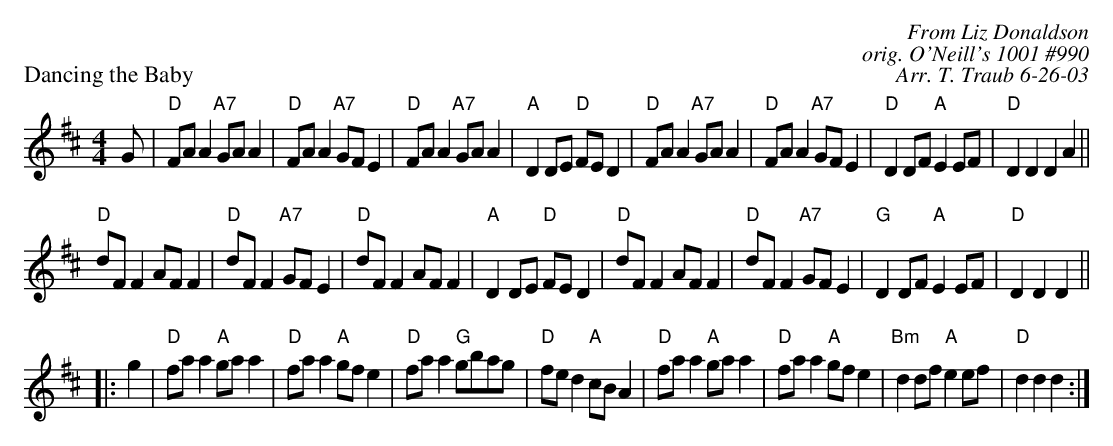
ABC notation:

X:1
P: Dancing the Baby
C: From Liz Donaldson
C: orig. O'Neill's 1001 #990
C: Arr. T. Traub 6-26-03
M: 4/4
K: D
L: 1/8
G|"D"FA A2 "A7"GA A2|"D"FA A2 "A7"GF E2|"D"FA A2 "A7"GA A2|"A"D2 DE "D"FE D2|"D"FA A2 "A7"GA A2|"D"FA A2 "A7"GF E2|"D"D2 DF "A"E2 EF|"D"D2 D2 D2 A2||
"D"dF F2 AF F2|"D"dF F2 "A7"GF E2|"D"dF F2 AF F2|"A"D2 DE "D"FE D2|"D"dF F2 AF F2|"D"dF F2 "A7"GF E2|"G"D2 DF "A"E2 EF|"D"D2 D2 D2 ||
|: g2 | "D"fa a2 "A" ga a2|"D"fa a2 "A"gf e2|"D"fa a2 "G"gbag|"D"fe d2 "A"cB A2|"D"fa a2 "A"ga a2|"D"fa a2 "A"gf e2|"Bm"d2 df "A"e2 ef|"D"d2 d2 d2 :|
